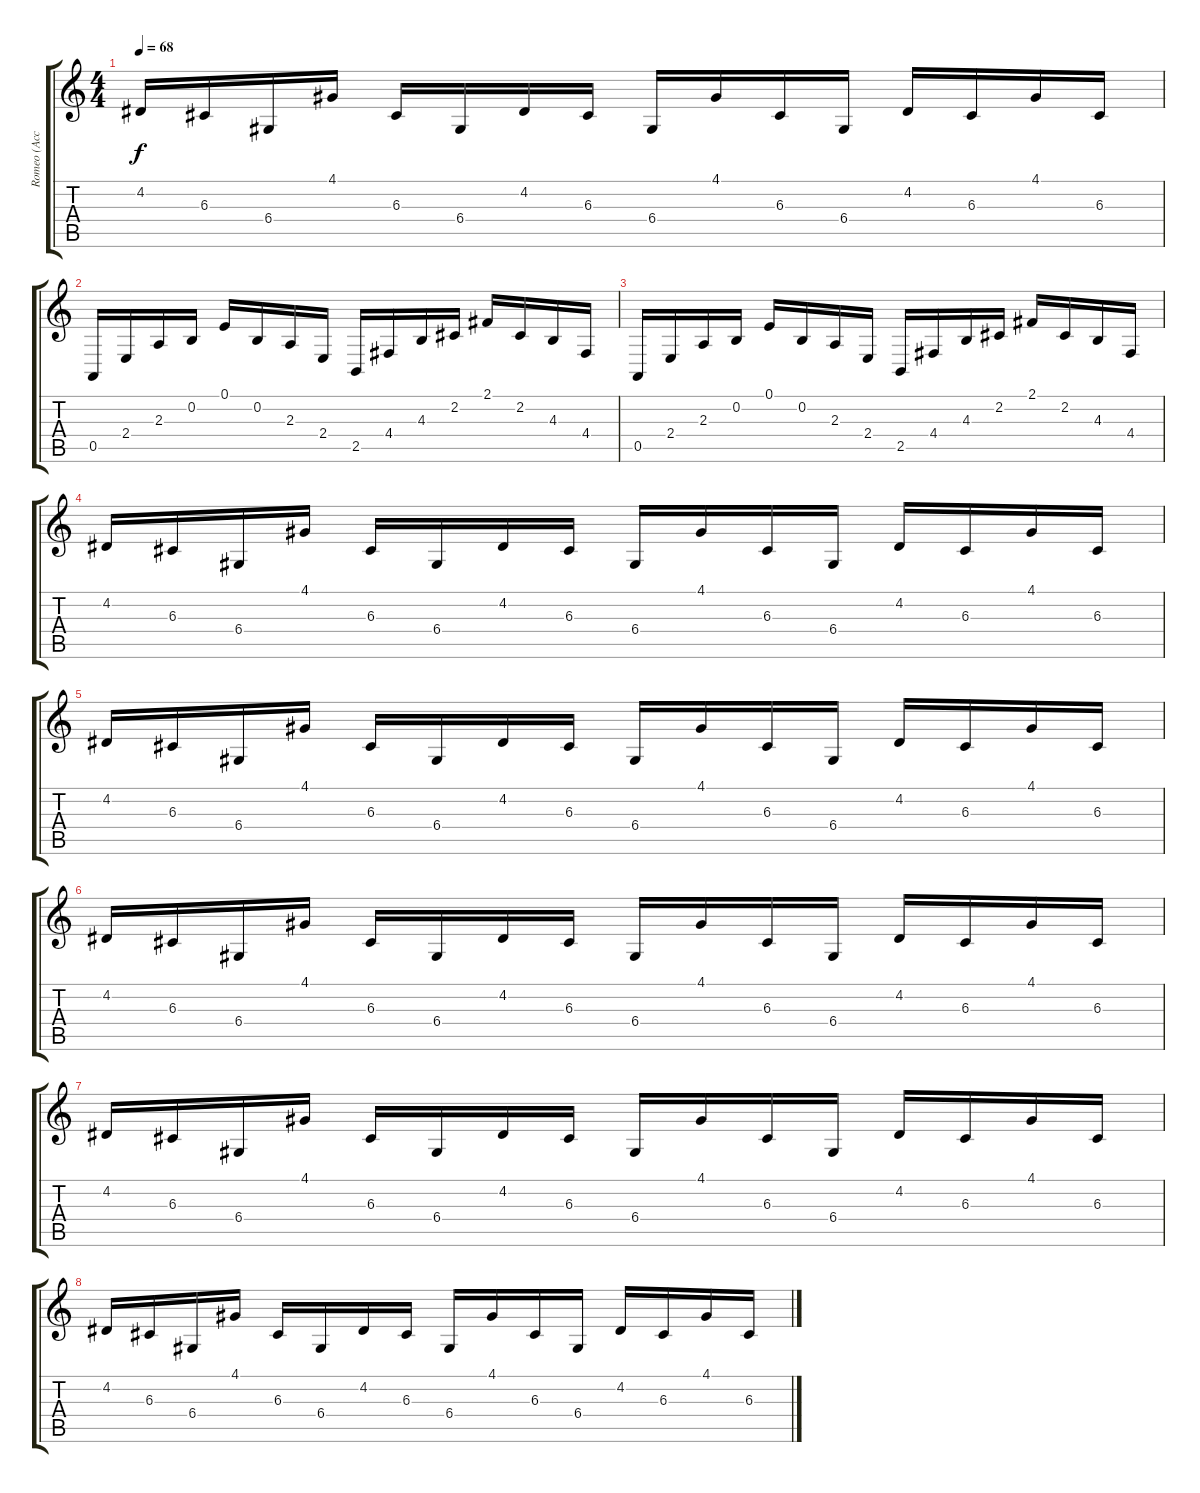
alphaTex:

\track ("Romeo (Acc.)" "Romeo (Acc") {instrument orchestralharp}
\staff {score tabs}
\tuning (E4 B3 G3 D3 A2 E2) {hide}
\ts (4 4)
\tempo 68
\clef g2
\ks c
4.2.16{dy f} 6.3.16 6.4.16 4.1.16 6.3.16 6.4.16 4.2.16 6.3.16 6.4.16 4.1.16 6.3.16 6.4.16 4.2.16 6.3.16 4.1.16 6.3.16 |
0.5.16 2.4.16 2.3.16 0.2.16 0.1.16 0.2.16 2.3.16 2.4.16 2.5.16 4.4.16 4.3.16 2.2.16 2.1.16 2.2.16 4.3.16 4.4.16 |
0.5.16 2.4.16 2.3.16 0.2.16 0.1.16 0.2.16 2.3.16 2.4.16 2.5.16 4.4.16 4.3.16 2.2.16 2.1.16 2.2.16 4.3.16 4.4.16 |
4.2.16 6.3.16 6.4.16 4.1.16 6.3.16 6.4.16 4.2.16 6.3.16 6.4.16 4.1.16 6.3.16 6.4.16 4.2.16 6.3.16 4.1.16 6.3.16 |
4.2.16 6.3.16 6.4.16 4.1.16 6.3.16 6.4.16 4.2.16 6.3.16 6.4.16 4.1.16 6.3.16 6.4.16 4.2.16 6.3.16 4.1.16 6.3.16 |
4.2.16 6.3.16 6.4.16 4.1.16 6.3.16 6.4.16 4.2.16 6.3.16 6.4.16 4.1.16 6.3.16 6.4.16 4.2.16 6.3.16 4.1.16 6.3.16 |
4.2.16 6.3.16 6.4.16 4.1.16 6.3.16 6.4.16 4.2.16 6.3.16 6.4.16 4.1.16 6.3.16 6.4.16 4.2.16 6.3.16 4.1.16 6.3.16 |
4.2.16 6.3.16 6.4.16 4.1.16 6.3.16 6.4.16 4.2.16 6.3.16 6.4.16 4.1.16 6.3.16 6.4.16 4.2.16 6.3.16 4.1.16 6.3.16
